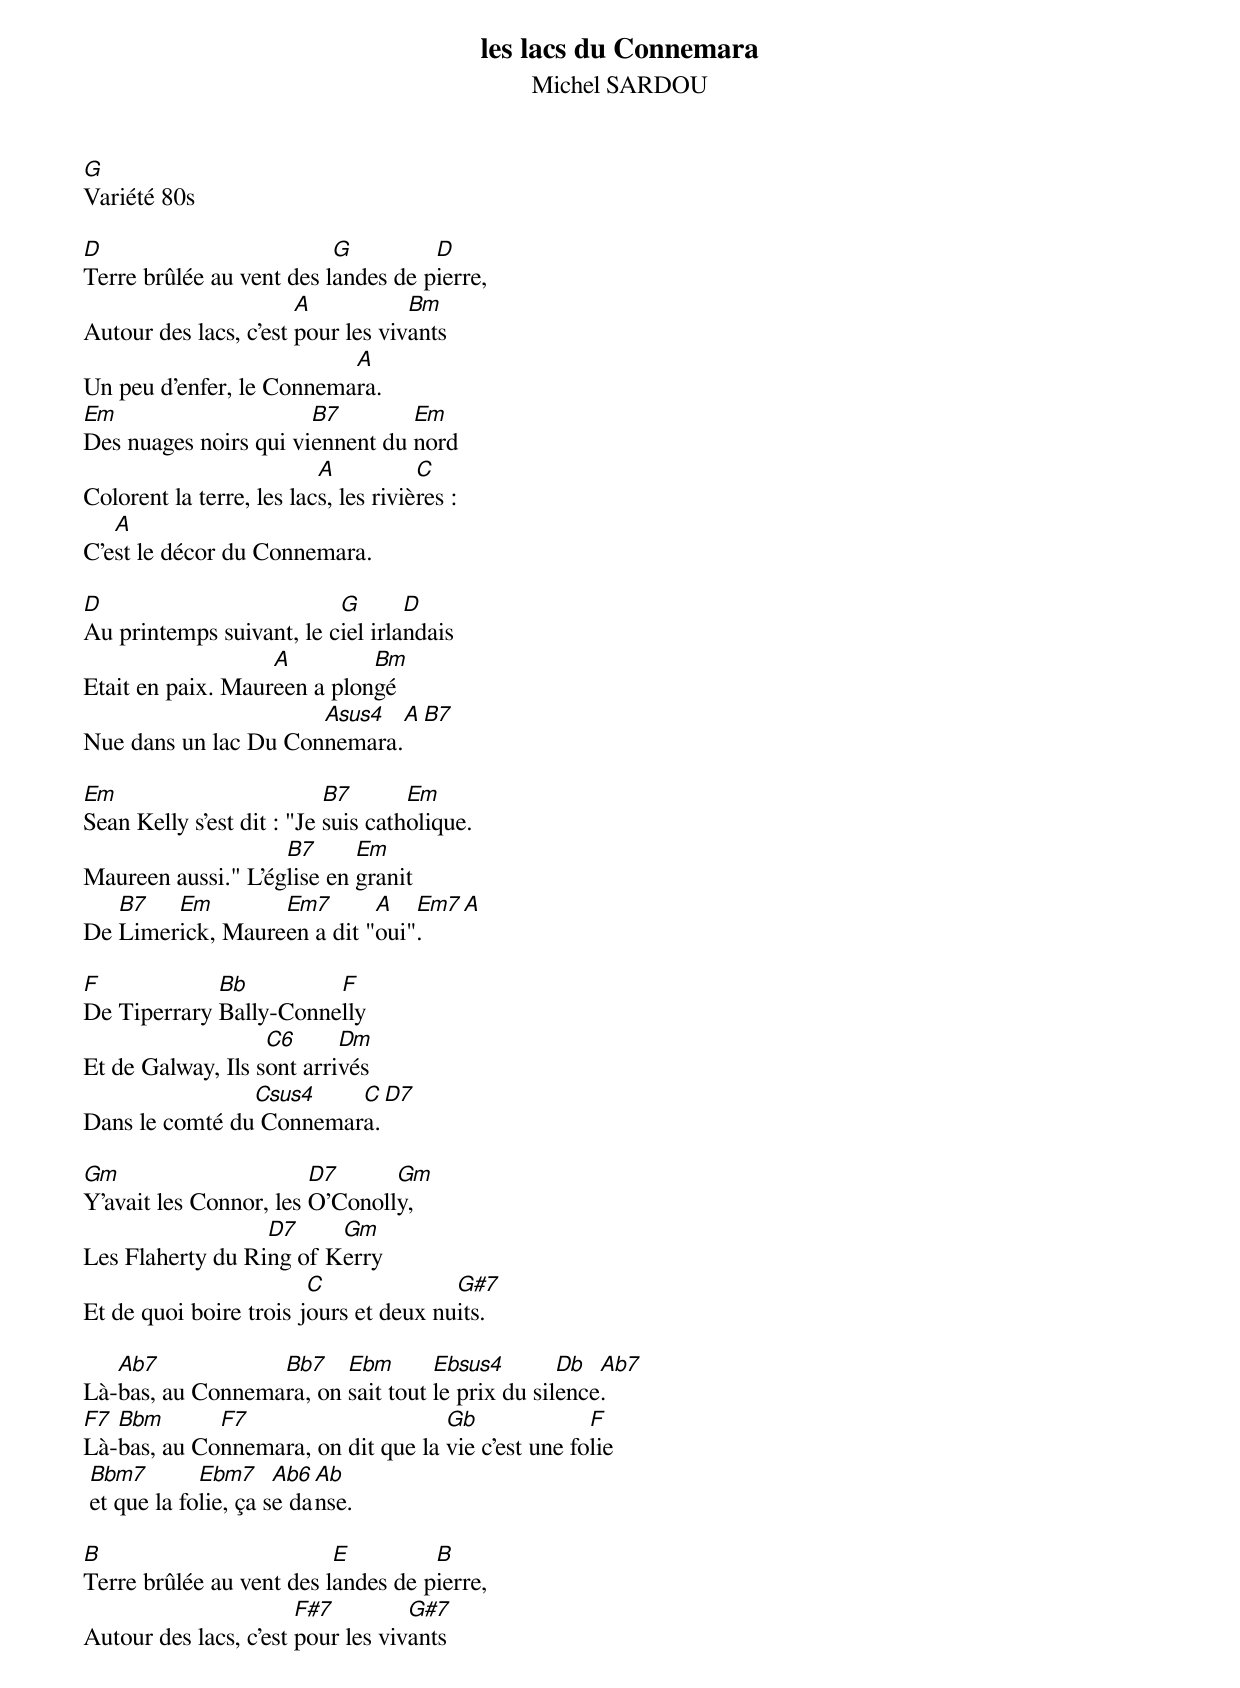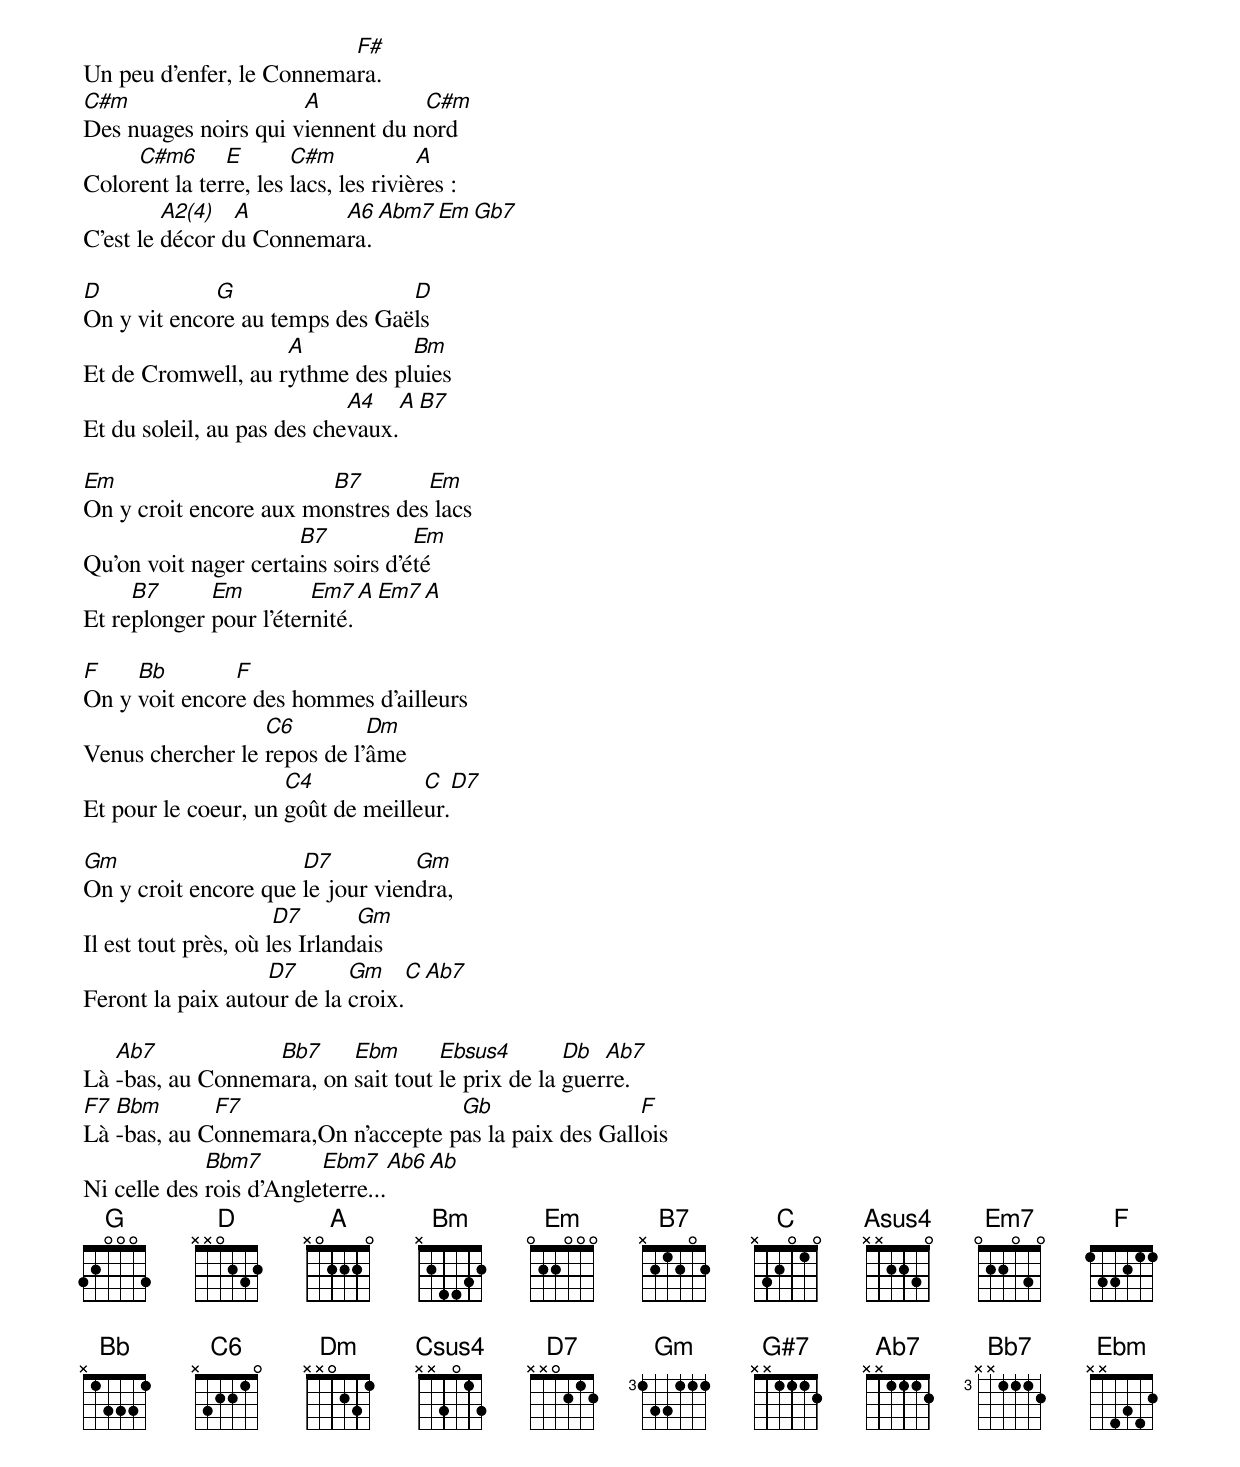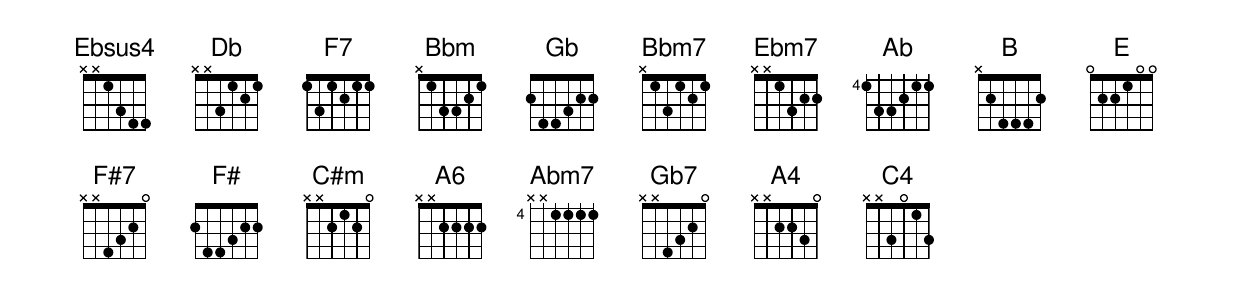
les lacs du Connemara
Michel SARDOU
G
Variété 80s

D                         G         D
Terre brûlée au vent des landes de pierre,
                       A           Bm
Autour des lacs, c'est pour les vivants
                          A
Un peu d'enfer, le Connemara.
Em                     B7        Em
Des nuages noirs qui viennent du nord
                          A           C
Colorent la terre, les lacs, les rivières :
   A
C'est le décor du Connemara.

D                         G       D
Au printemps suivant, le ciel irlandais
                   A         Bm
Etait en paix. Maureen a plongé
                      Asus4   A   B7
Nue dans un lac Du Connemara.

Em                         B7       Em
Sean Kelly s'est dit : "Je suis catholique.
                    B7      Em
Maureen aussi." L'église en granit
   B7   Em        Em7       A   Em7  A
De Limerick, Maureen a dit "oui".

F            Bb         F
De Tiperrary Bally-Connelly
                   C6      Dm
Et de Galway, Ils sont arrivés
                Csus4    C   D7
Dans le comté du Connemara.

Gm                      D7      Gm
Y'avait les Connor, les O'Conolly,
                  D7     Gm
Les Flaherty du Ring of Kerry
                        C              G#7
Et de quoi boire trois jours et deux nuits.

   Ab7            Bb7    Ebm       Ebsus4        Db  Ab7
Là-bas, au Connemara, on sait tout le prix du silence.
F7 Bbm       F7                     Gb              F
Là-bas, au Connemara, on dit que la vie c'est une folie
 Bbm7        Ebm7     Ab6 Ab
 et que la folie, ça se danse.

B                         E         B
Terre brûlée au vent des landes de pierre,
                       F#7         G#7
Autour des lacs, c'est pour les vivants
                          F#
Un peu d'enfer, le Connemara.
C#m                   A           C#m
Des nuages noirs qui viennent du nord
     C#m6      E       C#m            A
Colorent la terre, les lacs, les rivières :
         A2(4)  A        A6 Abm7  Em  Gb7
C'est le décor du Connemara.

D            G                  D
On y vit encore au temps des Gaëls
                    A           Bm
Et de Cromwell, au rythme des pluies
                            A4    A   B7
Et du soleil, au pas des chevaux.

Em                      B7        Em
On y croit encore aux monstres des lacs
                      B7           Em
Qu'on voit nager certains soirs d'été
     B7      Em         Em7  A  Em7   A
Et replonger pour l'éternité.

F    Bb        F
On y voit encore des hommes d'ailleurs
                  C6         Dm
Venus chercher le repos de l'âme
                     C4            C    D7
Et pour le coeur, un goût de meilleur.

Gm                    D7          Gm
On y croit encore que le jour viendra,
                      D7       Gm
Il est tout près, où les Irlandais
                   D7       Gm       C   Ab7
Feront la paix autour de la croix.

   Ab7            Bb7     Ebm       Ebsus4        Db  Ab7
Là -bas, au Connemara, on sait tout le prix de la guerre.
F7 Bbm       F7                     Gb                 F
Là -bas, au Connemara,On n'accepte pas la paix des Gallois
             Bbm7        Ebm7     Ab6 Ab
Ni celle des rois d'Angleterre...
